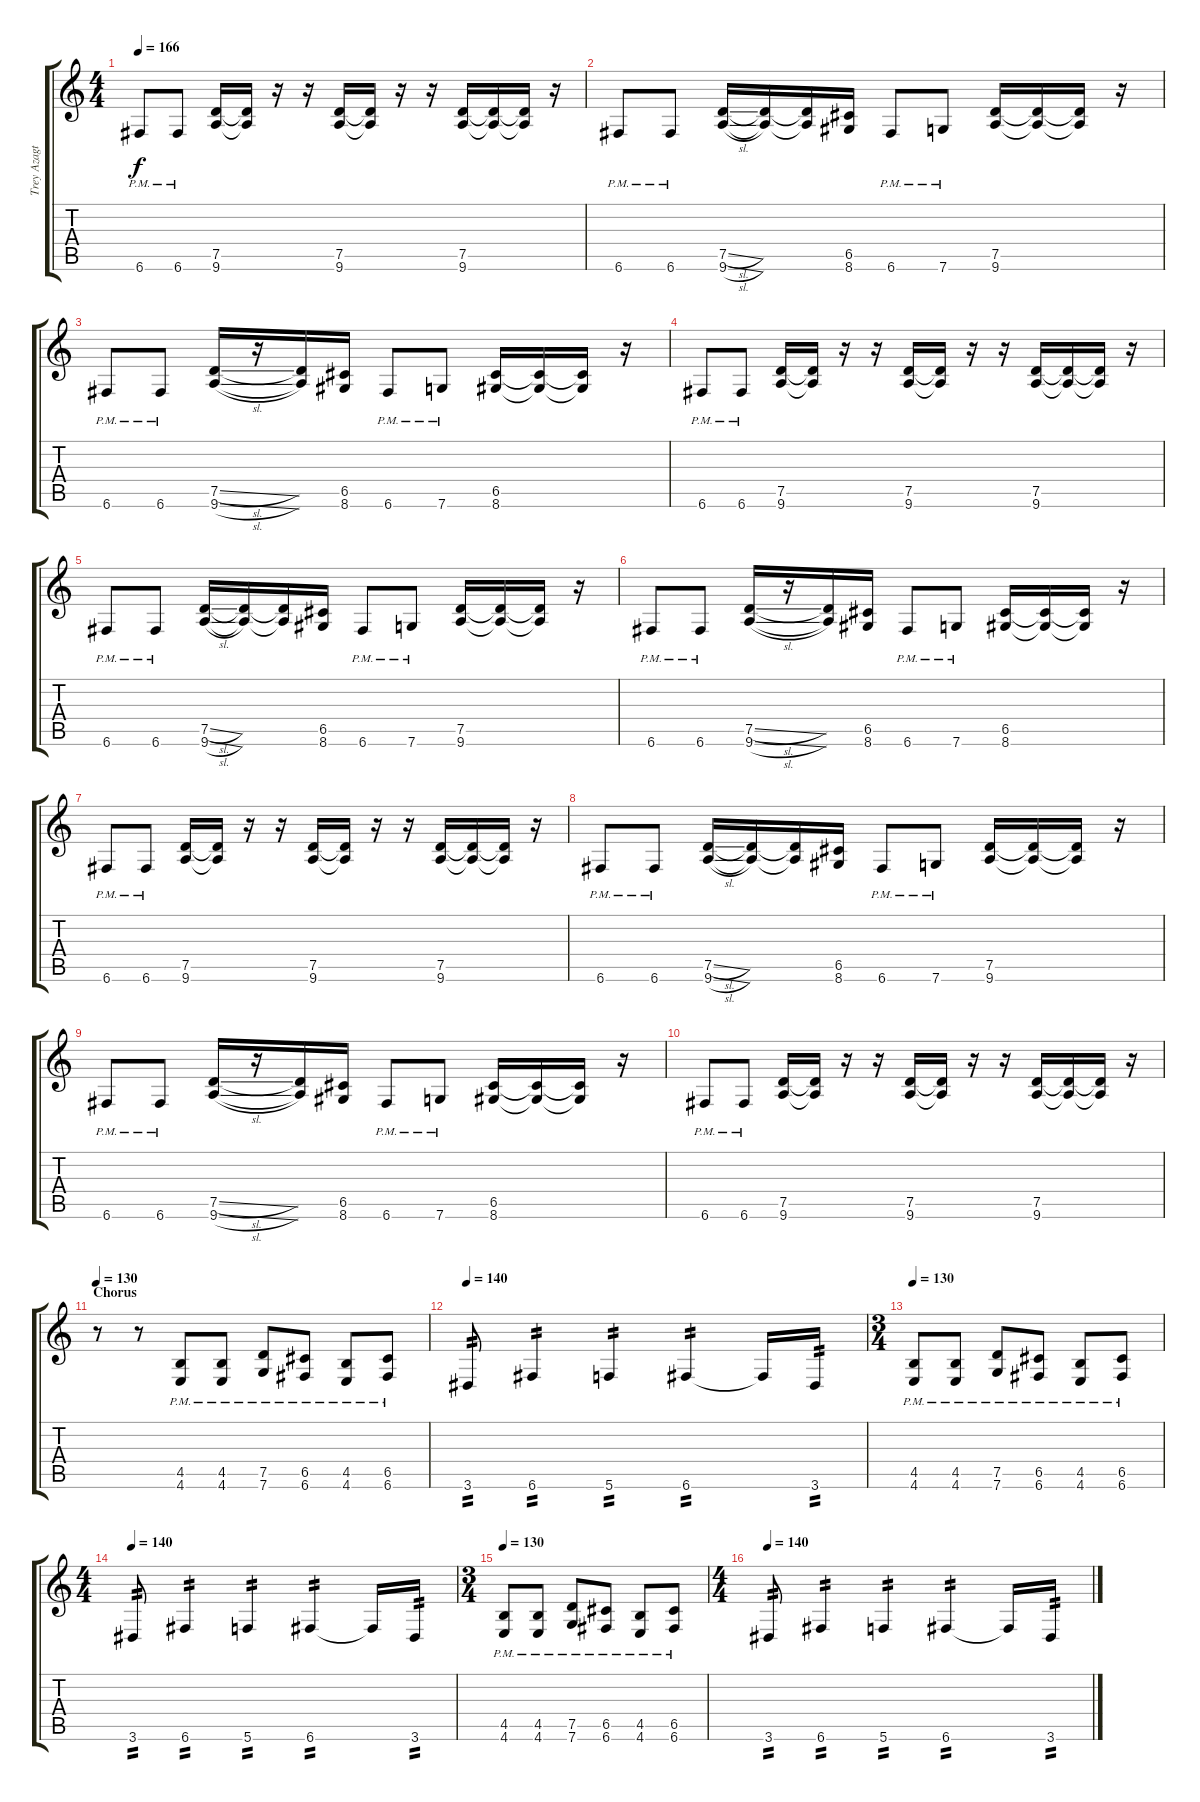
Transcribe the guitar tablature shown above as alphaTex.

\track ("Trey Azagthoth #2" "Trey Azagt") {instrument overdrivenguitar}
\staff {score tabs}
\tuning (D4 A3 F3 C3 G2 C2) {hide}
\ts (4 4)
\tempo 166
\clef g2
\ks c
6.6{pm}.8{dy f} 6.6{pm}.8 (7.5 9.6).16 (7.5{t} 9.6{t}).16 r.16 r.16 (7.5 9.6).16 (7.5{t} 9.6{t}).16 r.16 r.16 (7.5 9.6).16 (7.5{t} 9.6{t}).16 (7.5{t} 9.6{t}).16 r.16 |
6.6{pm}.8 6.6{pm}.8 (7.5{sl} 9.6{sl}).16 (7.5{t} 9.6{t}).16 (7.5{t} 9.6{t}).16 (6.5 8.6).16 6.6{pm}.8 7.6{pm}.8 (7.5 9.6).16 (7.5{t} 9.6{t}).16 (7.5{t} 9.6{t}).16 r.16 |
6.6{pm}.8 6.6{pm}.8 (7.5{sl} 9.6{sl}).16 r.16 (7.5{t} 9.6{t}).16 (6.5 8.6).16 6.6{pm}.8 7.6{pm}.8 (6.5 8.6).16 (6.5{t} 8.6{t}).16 (6.5{t} 8.6{t}).16 r.16 |
6.6{pm}.8 6.6{pm}.8 (7.5 9.6).16 (7.5{t} 9.6{t}).16 r.16 r.16 (7.5 9.6).16 (7.5{t} 9.6{t}).16 r.16 r.16 (7.5 9.6).16 (7.5{t} 9.6{t}).16 (7.5{t} 9.6{t}).16 r.16 |
6.6{pm}.8 6.6{pm}.8 (7.5{sl} 9.6{sl}).16 (7.5{t} 9.6{t}).16 (7.5{t} 9.6{t}).16 (6.5 8.6).16 6.6{pm}.8 7.6{pm}.8 (7.5 9.6).16 (7.5{t} 9.6{t}).16 (7.5{t} 9.6{t}).16 r.16 |
6.6{pm}.8 6.6{pm}.8 (7.5{sl} 9.6{sl}).16 r.16 (7.5{t} 9.6{t}).16 (6.5 8.6).16 6.6{pm}.8 7.6{pm}.8 (6.5 8.6).16 (6.5{t} 8.6{t}).16 (6.5{t} 8.6{t}).16 r.16 |
6.6{pm}.8 6.6{pm}.8 (7.5 9.6).16 (7.5{t} 9.6{t}).16 r.16 r.16 (7.5 9.6).16 (7.5{t} 9.6{t}).16 r.16 r.16 (7.5 9.6).16 (7.5{t} 9.6{t}).16 (7.5{t} 9.6{t}).16 r.16 |
6.6{pm}.8 6.6{pm}.8 (7.5{sl} 9.6{sl}).16 (7.5{t} 9.6{t}).16 (7.5{t} 9.6{t}).16 (6.5 8.6).16 6.6{pm}.8 7.6{pm}.8 (7.5 9.6).16 (7.5{t} 9.6{t}).16 (7.5{t} 9.6{t}).16 r.16 |
6.6{pm}.8 6.6{pm}.8 (7.5{sl} 9.6{sl}).16 r.16 (7.5{t} 9.6{t}).16 (6.5 8.6).16 6.6{pm}.8 7.6{pm}.8 (6.5 8.6).16 (6.5{t} 8.6{t}).16 (6.5{t} 8.6{t}).16 r.16 |
6.6{pm}.8 6.6{pm}.8 (7.5 9.6).16 (7.5{t} 9.6{t}).16 r.16 r.16 (7.5 9.6).16 (7.5{t} 9.6{t}).16 r.16 r.16 (7.5 9.6).16 (7.5{t} 9.6{t}).16 (7.5{t} 9.6{t}).16 r.16 |
\section ("" "Chorus")
\tempo 130
r.8 r.8 (4.5{pm} 4.6{pm}).8 (4.5{pm} 4.6{pm}).8 (7.5{pm} 7.6{pm}).8 (6.5{pm} 6.6{pm}).8 (4.5{pm} 4.6{pm}).8 (6.5{pm} 6.6{pm}).8 |
\tempo 140
3.6.8{tp 2} 6.6.4{tp 2} 5.6.4{tp 2} 6.6.4{tp 2} 6.6{t}.16 3.6.16{tp 2} |
\ts (3 4)
\tempo 130
(4.5{pm} 4.6{pm}).8 (4.5{pm} 4.6{pm}).8 (7.5{pm} 7.6{pm}).8 (6.5{pm} 6.6{pm}).8 (4.5{pm} 4.6{pm}).8 (6.5{pm} 6.6{pm}).8 |
\ts (4 4)
\tempo 140
3.6.8{tp 2} 6.6.4{tp 2} 5.6.4{tp 2} 6.6.4{tp 2} 6.6{t}.16 3.6.16{tp 2} |
\ts (3 4)
\tempo 130
(4.5{pm} 4.6{pm}).8 (4.5{pm} 4.6{pm}).8 (7.5{pm} 7.6{pm}).8 (6.5{pm} 6.6{pm}).8 (4.5{pm} 4.6{pm}).8 (6.5{pm} 6.6{pm}).8 |
\ts (4 4)
\tempo 140
3.6.8{tp 2} 6.6.4{tp 2} 5.6.4{tp 2} 6.6.4{tp 2} 6.6{t}.16 3.6.16{tp 2}
